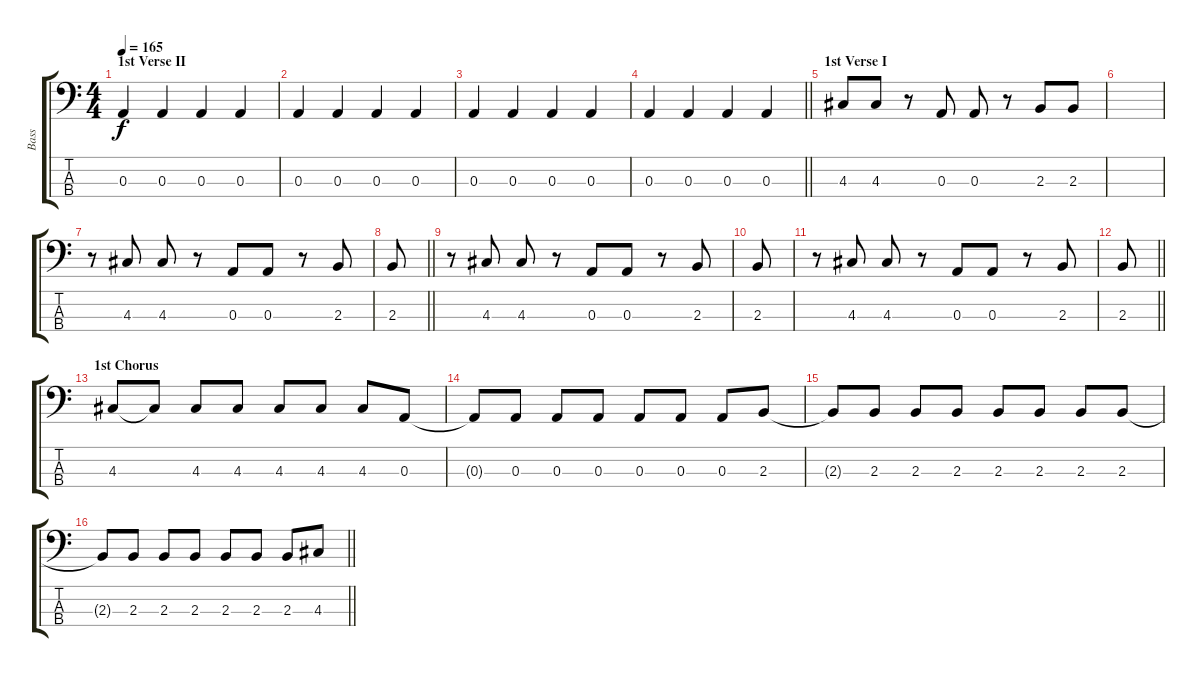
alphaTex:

\track ("Bass" "Bass") {instrument electricbassfinger}
\staff {score tabs}
\tuning (G2 D2 A1 D1) {hide}
\ts (4 4)
\section ("" "1st Verse II")
\tempo 165
\clef f4
\ks c
0.3.4{dy f} 0.3.4 0.3.4 0.3.4 |
0.3.4 0.3.4 0.3.4 0.3.4 |
0.3.4 0.3.4 0.3.4 0.3.4 |
\barLineRight lightlight
0.3.4 0.3.4 0.3.4 0.3.4 |
\section ("" "1st Verse I")
4.3.8 4.3.8 r.8 0.3.8 0.3.8 r.8 2.3.8 2.3.8 |
|
r.8 4.3.8 4.3.8 r.8 0.3.8 0.3.8 r.8 2.3.8 |
\barLineRight lightlight
2.3.8 |
r.8 4.3.8 4.3.8 r.8 0.3.8 0.3.8 r.8 2.3.8 |
2.3.8 |
r.8 4.3.8 4.3.8 r.8 0.3.8 0.3.8 r.8 2.3.8 |
\barLineRight lightlight
2.3.8 |
\section ("" "1st Chorus")
4.3.8 4.3{t}.8 4.3.8 4.3.8 4.3.8 4.3.8 4.3.8 0.3.8 |
0.3{t}.8 0.3.8 0.3.8 0.3.8 0.3.8 0.3.8 0.3.8 2.3.8 |
2.3{t}.8 2.3.8 2.3.8 2.3.8 2.3.8 2.3.8 2.3.8 2.3.8 |
\barLineRight lightlight
2.3{t}.8 2.3.8 2.3.8 2.3.8 2.3.8 2.3.8 2.3.8 4.3.8
